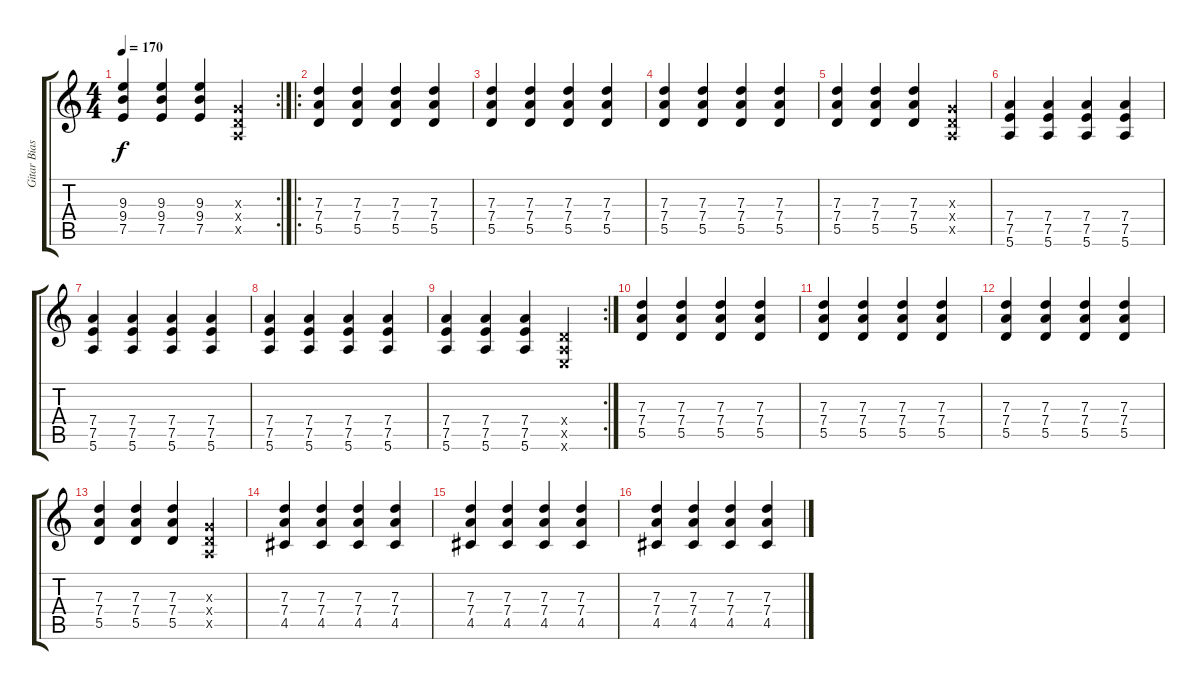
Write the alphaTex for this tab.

\track ("Gitar Biasa2 Ja Ba" "Gitar Bias") {instrument overdrivenguitar}
\staff {score tabs}
\tuning (E4 B3 G3 D3 A2 E2) {hide}
\rc 2
\ts (4 4)
\tempo 170
\clef g2
\ks c
(9.3 9.4 7.5).4{dy f} (9.3 9.4 7.5).4 (9.3 9.4 7.5).4 (0.3{x} 0.4{x} 0.5{x}).4 |
\ro
(7.3 7.4 5.5).4 (7.3 7.4 5.5).4 (7.3 7.4 5.5).4 (7.3 7.4 5.5).4 |
(7.3 7.4 5.5).4 (7.3 7.4 5.5).4 (7.3 7.4 5.5).4 (7.3 7.4 5.5).4 |
(7.3 7.4 5.5).4 (7.3 7.4 5.5).4 (7.3 7.4 5.5).4 (7.3 7.4 5.5).4 |
(7.3 7.4 5.5).4 (7.3 7.4 5.5).4 (7.3 7.4 5.5).4 (0.3{x} 0.4{x} 0.5{x}).4 |
(7.4 7.5 5.6).4 (7.4 7.5 5.6).4 (7.4 7.5 5.6).4 (7.4 7.5 5.6).4 |
(7.4 7.5 5.6).4 (7.4 7.5 5.6).4 (7.4 7.5 5.6).4 (7.4 7.5 5.6).4 |
(7.4 7.5 5.6).4 (7.4 7.5 5.6).4 (7.4 7.5 5.6).4 (7.4 7.5 5.6).4 |
\rc 2
(7.4 7.5 5.6).4 (7.4 7.5 5.6).4 (7.4 7.5 5.6).4 (0.4{x} 0.5{x} 0.6{x}).4 |
(7.3 7.4 5.5).4 (7.3 7.4 5.5).4 (7.3 7.4 5.5).4 (7.3 7.4 5.5).4 |
(7.3 7.4 5.5).4 (7.3 7.4 5.5).4 (7.3 7.4 5.5).4 (7.3 7.4 5.5).4 |
(7.3 7.4 5.5).4 (7.3 7.4 5.5).4 (7.3 7.4 5.5).4 (7.3 7.4 5.5).4 |
(7.3 7.4 5.5).4 (7.3 7.4 5.5).4 (7.3 7.4 5.5).4 (0.3{x} 0.4{x} 0.5{x}).4 |
(7.3 7.4 4.5).4 (7.3 7.4 4.5).4 (7.3 7.4 4.5).4 (7.3 7.4 4.5).4 |
(7.3 7.4 4.5).4 (7.3 7.4 4.5).4 (7.3 7.4 4.5).4 (7.3 7.4 4.5).4 |
(7.3 7.4 4.5).4 (7.3 7.4 4.5).4 (7.3 7.4 4.5).4 (7.3 7.4 4.5).4
